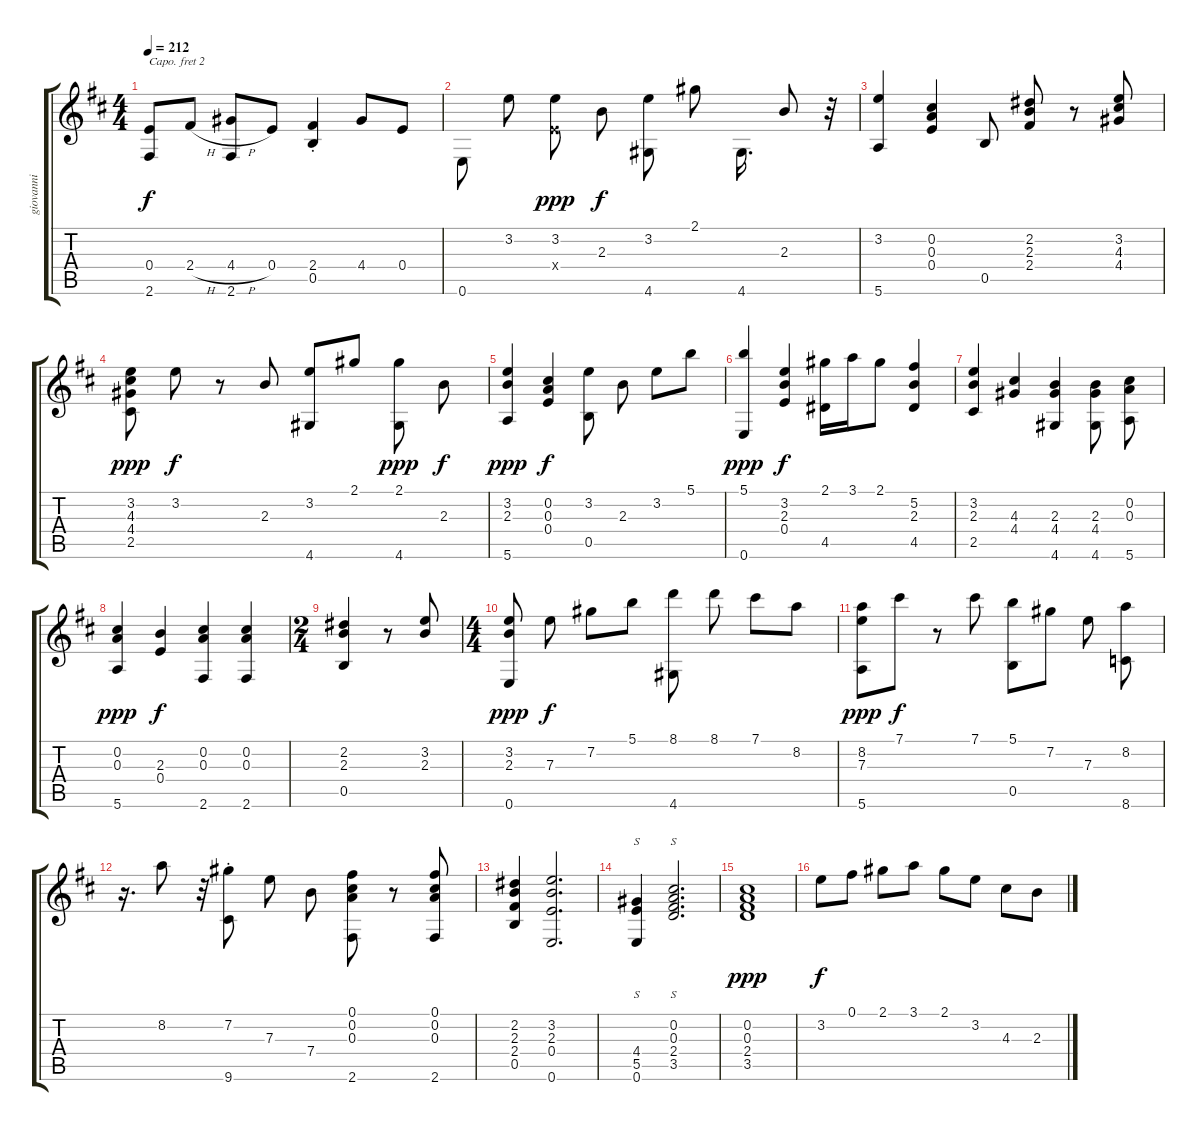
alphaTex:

\track ("giovanni" "giovanni") {instrument acousticguitarnylon}
\staff {score tabs}
\capo 2
\tuning (E4 B3 G3 D3 A2 D2) {hide}
\ts (4 4)
\tempo 212
\clef g2
\ks d
(0.4 2.6).8{dy f} 2.4{h}.8 (4.4{h} 2.6).8 0.4.8{beam split} (2.4{st} 0.5{st}).4{beam Up beam split} 4.4.8 0.4.8 |
0.6.8{beam Down beam split} 3.2.8{beam split} (3.2 0.4{x}).8{dy ppp beam Down beam split} 2.3.8{dy f beam split} (3.2 4.6).8{beam Down beam split} 2.1.8{beam split} 4.6.16{d beam Down beam split} 2.3.8{beam Up} r.32 |
(3.2 5.6).4{beam split} (0.2 0.3 0.4).4{beam Up beam split} 0.5.8{beam split} (2.2 2.3 2.4).8{beam Up} r.8{beam split} (3.2 4.3 4.4).8{beam Up} |
(3.2 4.3 4.4 2.5).8{dy ppp beam Down beam split} 3.2.8{dy f} r.8{beam split} 2.3.8{beam Up beam split} (3.2 4.6).8 2.1.8{beam split} (2.1 4.6).8{dy ppp beam Down beam split} 2.3.8{dy f} |
(3.2 2.3 5.6).4{dy ppp beam Up} (0.2 0.3 0.4).4{dy f beam Up beam split} (3.2 0.5).8{beam Down beam split} 2.3.8 3.2.8 5.1.8 |
(5.1 0.6).4{dy ppp beam split} (3.2 2.3 0.4).4{dy f beam Up beam split} (2.1 4.5).16 3.1.16 2.1.8{beam split} (5.2 2.3 4.5).4{beam Up} |
(3.2 2.3 2.5).4{beam Up beam split} (4.3 4.4).4{beam Up} (2.3 4.4 4.6).4{beam Up beam split} (2.3 4.4 4.6).8{beam Down beam split} (0.2 0.3 5.6).8{beam Down} |
(0.2 0.3 5.6).4{dy ppp beam Up beam split} (2.3 0.4).4{dy f beam Up beam split} (0.2 0.3 2.6).4{beam Up beam split} (0.2 0.3 2.6).4{beam Up} |
\ts (2 4)
(2.2 2.3 0.5).4{beam Up} r.8{beam split} (3.2 2.3).8{beam Up} |
\ts (4 4)
(3.2 2.3 0.6).8{dy ppp beam Up beam split} 7.3.8{dy f} 7.2.8 5.1.8{beam split} (8.1 4.6).8{beam Down beam split} 8.1.8 7.1.8 8.2.8 |
(8.2 7.3 5.6).8{dy ppp} 7.1.8{dy f} r.8 7.1.8 (5.1 0.5).8 7.2.8 7.3.8{beam split} (8.2 8.6).8{beam Down} |
r.16{d} 8.2.8 r.32{beam split} (7.2 9.6{st}).8{beam Down beam split} 7.3.8 7.4.8{beam split} (0.1 0.2 0.3 2.6).8{beam Down} r.8{beam split} (0.1 0.2 0.3 2.6).8{beam Up} |
(2.2 2.3 2.4 0.5).4{beam Up} (3.2 2.3 0.4 0.6).2{d beam Up} |
(4.4 5.5 0.6).4{s beam Up} (0.2 0.3 2.4 3.5).2{s d beam Up} |
(0.2 0.3 2.4 3.5).1{dy ppp} |
3.2.8{dy f} 0.1.8 2.1.8 3.1.8 2.1.8 3.2.8 4.3.8 2.3.8
